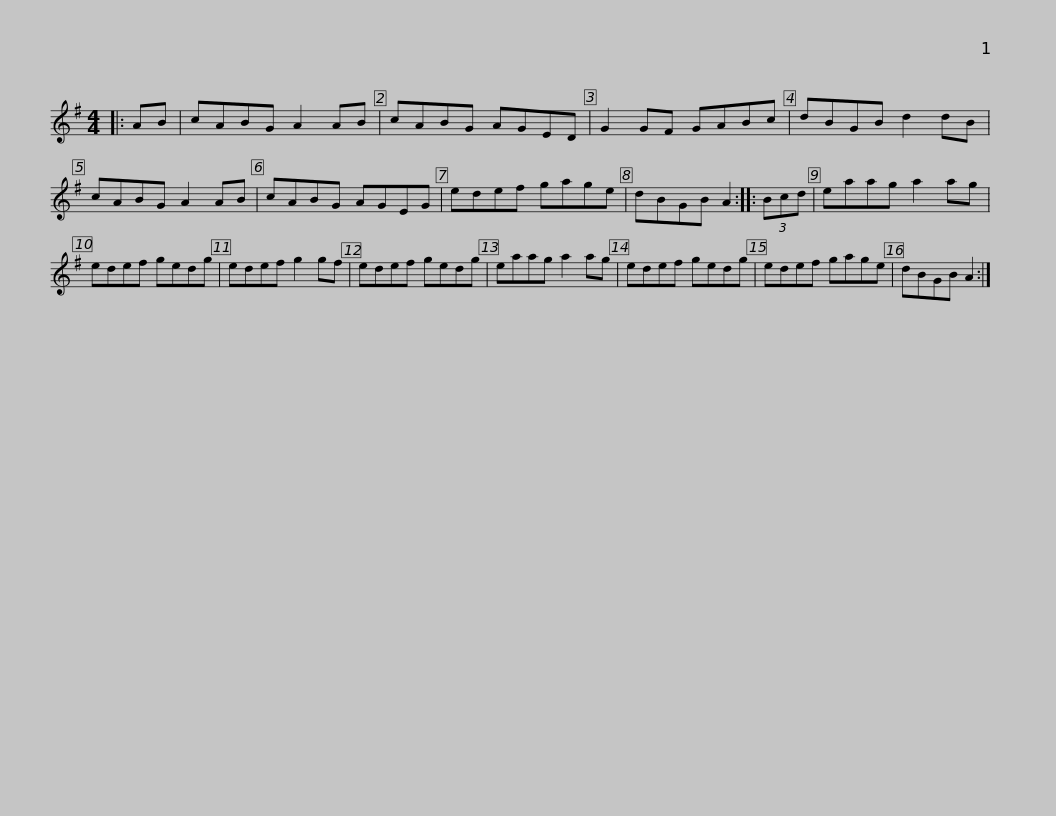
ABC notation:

X:1
L:1/8
M:4/4
I:linebreak $
K:G
V:1 treble
V:1
|: AB | cABG A2 AB | cABG AGED | G2 GF GABc | dBGB d2 dB | %5
 cABG A2 AB |$ cABG AGEG | edef gage | dBGB A2 :: (3Bcd | %10
 eaag a2 ag | edef gedg |$ edef g2 gf | edef gedg | eaag a2 ag | %15
 edef gedg | edef gage | dBGB A2 :| %18
